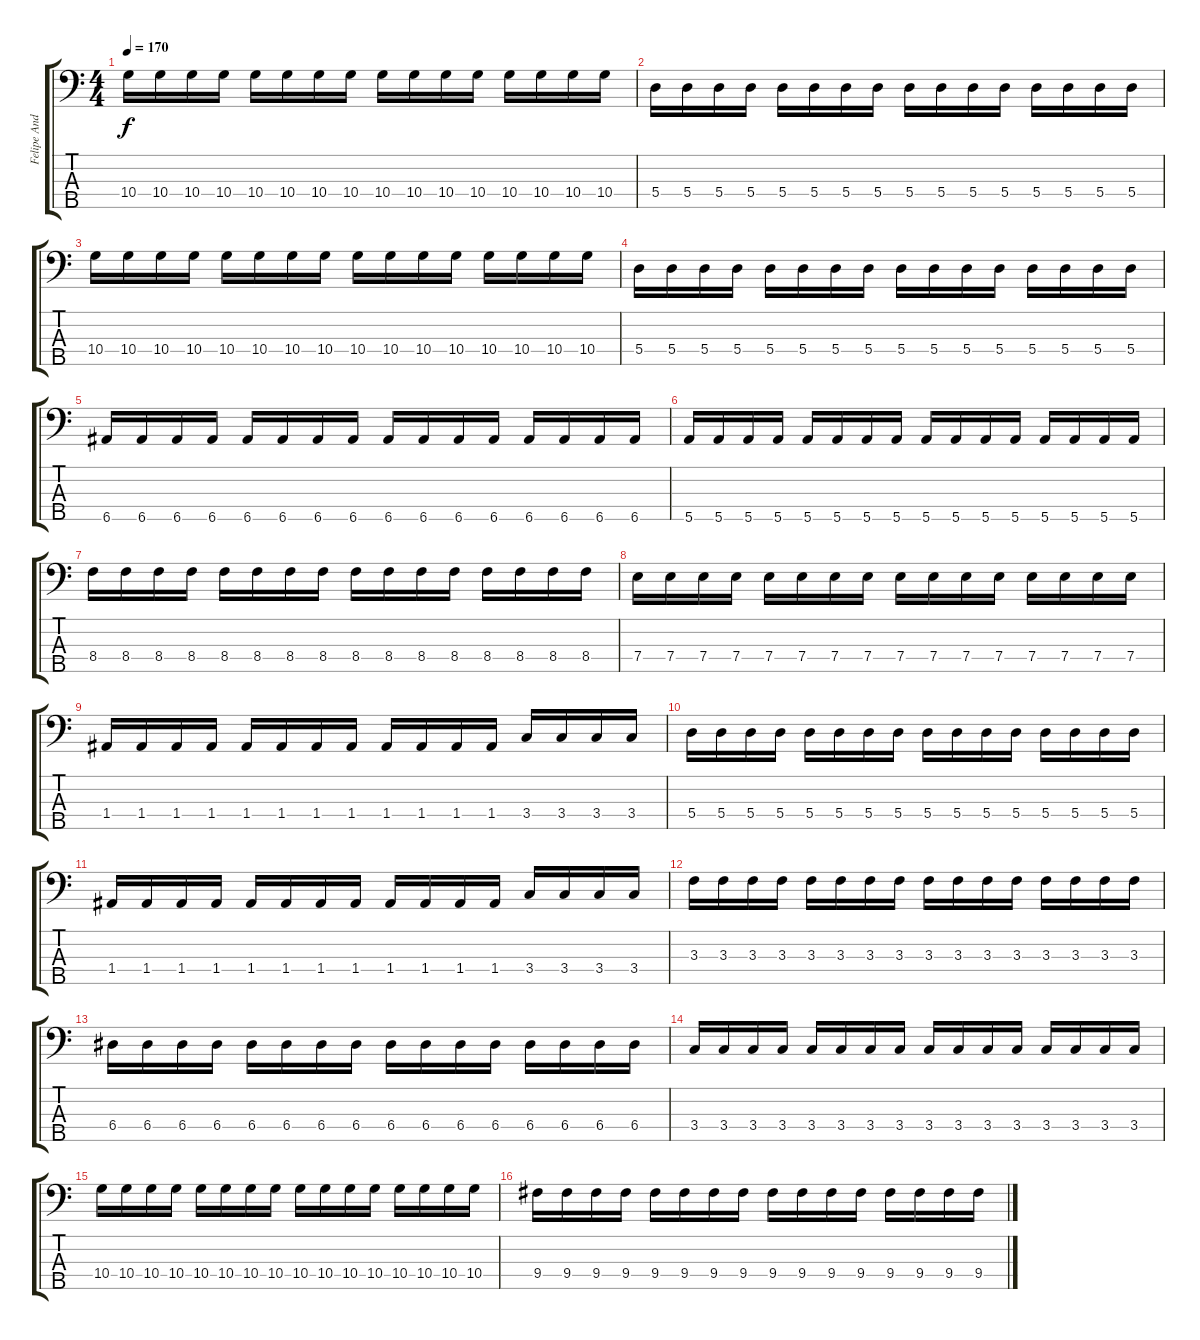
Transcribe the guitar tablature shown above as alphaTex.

\track ("Felipe Andreoli" "Felipe And") {instrument electricbasspick}
\staff {score tabs}
\tuning (C3 G2 D2 A1 E1) {hide}
\ts (4 4)
\tempo 170
\clef f4
\ks c
10.4.16{dy f} 10.4.16 10.4.16 10.4.16 10.4.16 10.4.16 10.4.16 10.4.16 10.4.16 10.4.16 10.4.16 10.4.16 10.4.16 10.4.16 10.4.16 10.4.16 |
5.4.16 5.4.16 5.4.16 5.4.16 5.4.16 5.4.16 5.4.16 5.4.16 5.4.16 5.4.16 5.4.16 5.4.16 5.4.16 5.4.16 5.4.16 5.4.16 |
10.4.16 10.4.16 10.4.16 10.4.16 10.4.16 10.4.16 10.4.16 10.4.16 10.4.16 10.4.16 10.4.16 10.4.16 10.4.16 10.4.16 10.4.16 10.4.16 |
5.4.16 5.4.16 5.4.16 5.4.16 5.4.16 5.4.16 5.4.16 5.4.16 5.4.16 5.4.16 5.4.16 5.4.16 5.4.16 5.4.16 5.4.16 5.4.16 |
6.5.16 6.5.16 6.5.16 6.5.16 6.5.16 6.5.16 6.5.16 6.5.16 6.5.16 6.5.16 6.5.16 6.5.16 6.5.16 6.5.16 6.5.16 6.5.16 |
5.5.16 5.5.16 5.5.16 5.5.16 5.5.16 5.5.16 5.5.16 5.5.16 5.5.16 5.5.16 5.5.16 5.5.16 5.5.16 5.5.16 5.5.16 5.5.16 |
8.4.16 8.4.16 8.4.16 8.4.16 8.4.16 8.4.16 8.4.16 8.4.16 8.4.16 8.4.16 8.4.16 8.4.16 8.4.16 8.4.16 8.4.16 8.4.16 |
7.4.16 7.4.16 7.4.16 7.4.16 7.4.16 7.4.16 7.4.16 7.4.16 7.4.16 7.4.16 7.4.16 7.4.16 7.4.16 7.4.16 7.4.16 7.4.16 |
1.4.16 1.4.16 1.4.16 1.4.16 1.4.16 1.4.16 1.4.16 1.4.16 1.4.16 1.4.16 1.4.16 1.4.16 3.4.16 3.4.16 3.4.16 3.4.16 |
5.4.16 5.4.16 5.4.16 5.4.16 5.4.16 5.4.16 5.4.16 5.4.16 5.4.16 5.4.16 5.4.16 5.4.16 5.4.16 5.4.16 5.4.16 5.4.16 |
1.4.16 1.4.16 1.4.16 1.4.16 1.4.16 1.4.16 1.4.16 1.4.16 1.4.16 1.4.16 1.4.16 1.4.16 3.4.16 3.4.16 3.4.16 3.4.16 |
3.3.16 3.3.16 3.3.16 3.3.16 3.3.16 3.3.16 3.3.16 3.3.16 3.3.16 3.3.16 3.3.16 3.3.16 3.3.16 3.3.16 3.3.16 3.3.16 |
6.4.16 6.4.16 6.4.16 6.4.16 6.4.16 6.4.16 6.4.16 6.4.16 6.4.16 6.4.16 6.4.16 6.4.16 6.4.16 6.4.16 6.4.16 6.4.16 |
3.4.16 3.4.16 3.4.16 3.4.16 3.4.16 3.4.16 3.4.16 3.4.16 3.4.16 3.4.16 3.4.16 3.4.16 3.4.16 3.4.16 3.4.16 3.4.16 |
10.4.16 10.4.16 10.4.16 10.4.16 10.4.16 10.4.16 10.4.16 10.4.16 10.4.16 10.4.16 10.4.16 10.4.16 10.4.16 10.4.16 10.4.16 10.4.16 |
9.4.16 9.4.16 9.4.16 9.4.16 9.4.16 9.4.16 9.4.16 9.4.16 9.4.16 9.4.16 9.4.16 9.4.16 9.4.16 9.4.16 9.4.16 9.4.16
